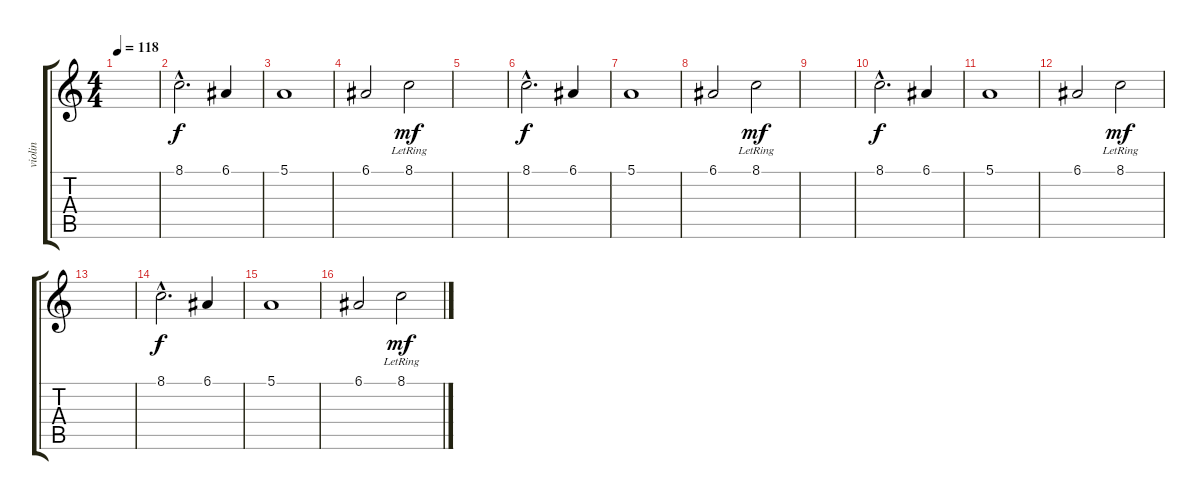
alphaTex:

\track ("violin" "violin") {instrument violin}
\staff {score tabs}
\tuning (E4 B3 G3 D3 A2 E2) {hide}
\ts (4 4)
\tempo 118
\clef g2
\ks c
|
8.1{hac}.2{d dy f} 6.1.4 |
5.1.1 |
6.1.2 8.1{lr}.2{dy mf} |
|
8.1{hac}.2{d dy f} 6.1.4 |
5.1.1 |
6.1.2 8.1{lr}.2{dy mf} |
|
8.1{hac}.2{d dy f} 6.1.4 |
5.1.1 |
6.1.2 8.1{lr}.2{dy mf} |
|
8.1{hac}.2{d dy f} 6.1.4 |
5.1.1 |
6.1.2 8.1{lr}.2{dy mf}
